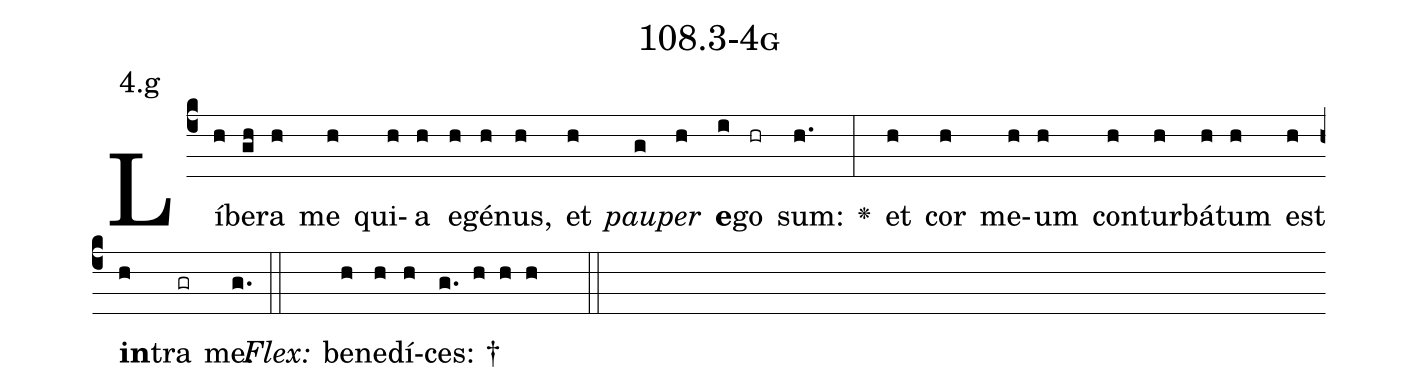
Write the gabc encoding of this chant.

name: 108.3-4g;
annotation: 4.g;
%%
(c4)Lí(h)be(gh)ra(h) me(h) qui(h)a(h) e(h)gé(h)nus,(h) et(h) <i>pau</i>(g)<i>per</i>(h) <b>e</b>(i)go(hr) sum:(h.) <v>\greheightstar</v>(:) et(h) cor(h) me(h)um(h) con(h)tur(h)bá(h)tum(h) est(h) <b>in</b>(h)tra(gr) me.(g.) (::)
<i>Flex:</i>()  be(h)ne(h)dí(h)ces: †(g. h h h  ::)

%E(h) u(h) o(h) u(h) a(h) e.(g.) (::)
